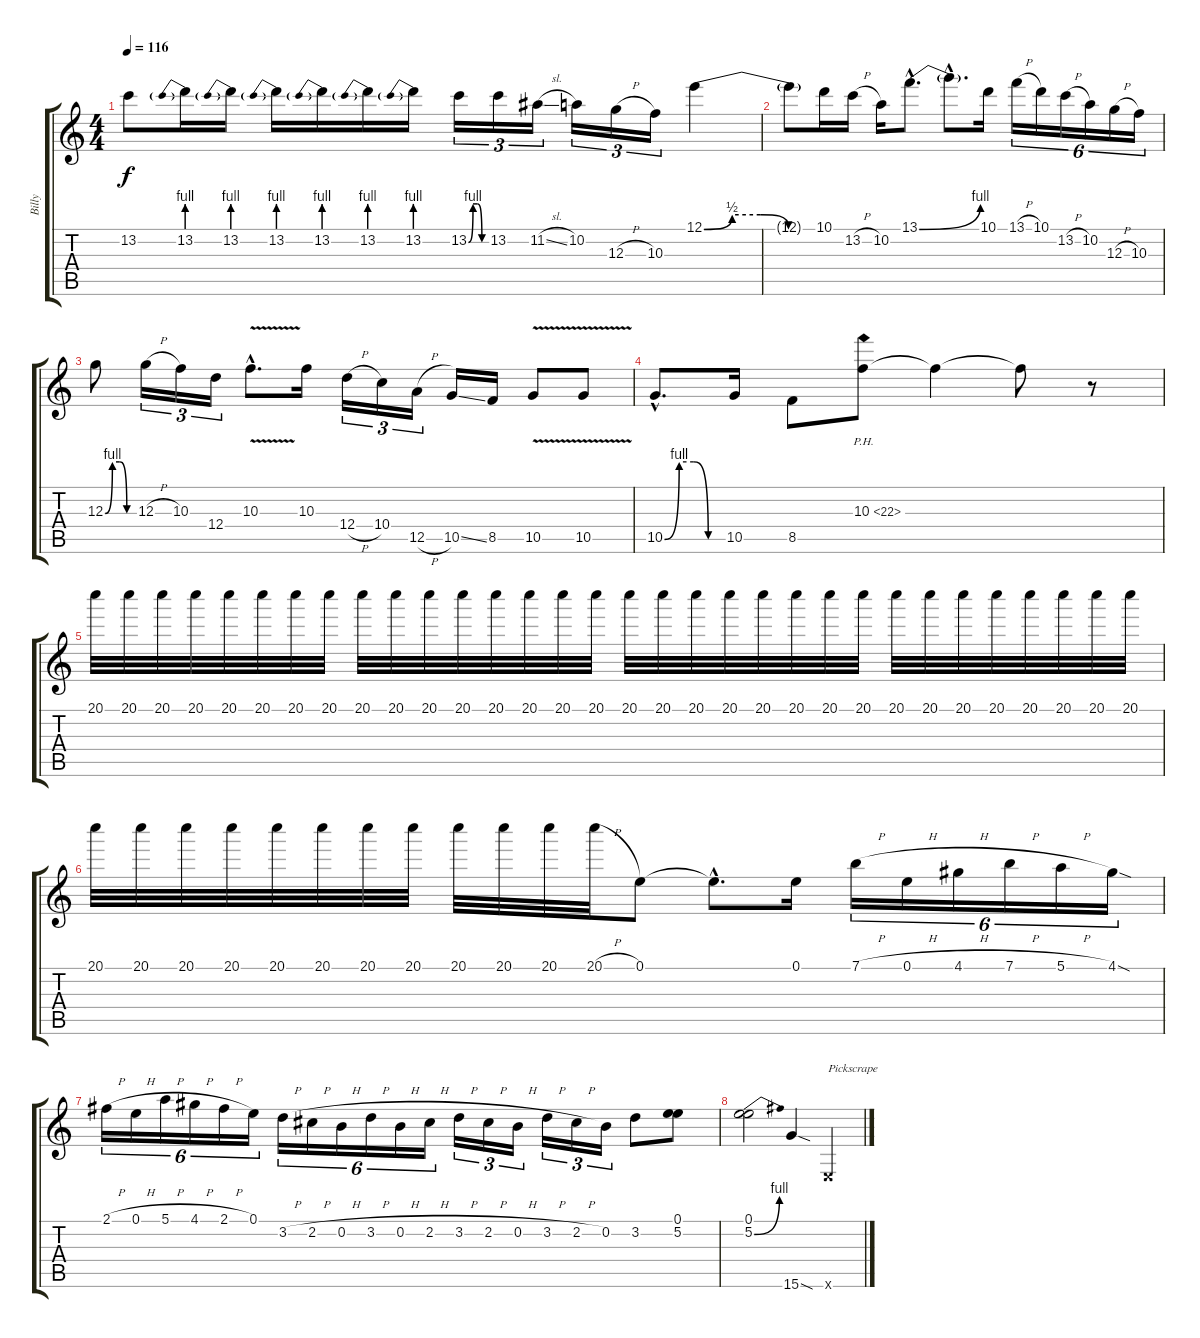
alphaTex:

\track ("Billy" "Billy") {instrument overdrivenguitar}
\staff {score tabs}
\tuning (E4 B3 G3 D3 A2 E2) {hide}
\ts (4 4)
\tempo 116
\clef g2
\ks c
13.2{t}.8{dy f} 13.2{be (prebend 0 4 60 4)}.16 13.2{be (prebend 0 4 60 4)}.16 13.2{be (prebend 0 4 60 4)}.16 13.2{be (prebend 0 4 60 4)}.16 13.2{be (prebend 0 4 60 4)}.16 13.2{be (prebend 0 4 60 4)}.16 13.2{be (custom 0 0 15 4 30 4 45 0 60 0)}.16{tu (3 2)} 13.2.16{tu (3 2)} 11.2{sl}.16{tu (3 2)} 10.2.16{tu (3 2)} 12.3{h}.16{tu (3 2)} 10.3.16{tu (3 2)} 12.1{be (custom 0 0 15 2 30 2 45 0 60 0)}.4 |
12.1{t}.8 10.1.16 13.2{h}.16 10.2.16 13.1{be (bend 0 0 60 4) hac}.8{d} 13.1{hac t}.8{d} 10.1.16 13.1{h}.16{tu (6 4)} 10.1.16{tu (6 4)} 13.2{h}.16{tu (6 4)} 10.2.16{tu (6 4)} 12.3{h}.16{tu (6 4)} 10.3.16{tu (6 4)} |
12.3{be (custom 0 0 15 4 30 4 45 0 60 0)}.8 12.3{h}.16{tu (3 2)} 10.3.16{tu (3 2)} 12.4.16{tu (3 2)} 10.3{v hac}.8{d} 10.3.16 12.4{h}.16{tu (3 2)} 10.4.16{tu (3 2)} 12.5{h}.16{tu (3 2)} 10.5{ss}.16 8.5.16 10.5{v}.8 10.5{v}.8 |
10.5{be (custom 0 0 15 4 30 4 45 0 60 0) hac}.8{d} 10.5.16 8.5.8 10.3{ph 12}.8 10.3{t}.4 10.3{t}.8 r.8 |
20.1.32 20.1.32 20.1.32 20.1.32 20.1.32 20.1.32 20.1.32 20.1.32 20.1.32 20.1.32 20.1.32 20.1.32 20.1.32 20.1.32 20.1.32 20.1.32 20.1.32 20.1.32 20.1.32 20.1.32 20.1.32 20.1.32 20.1.32 20.1.32 20.1.32 20.1.32 20.1.32 20.1.32 20.1.32 20.1.32 20.1.32 20.1.32 |
20.1.32 20.1.32 20.1.32 20.1.32 20.1.32 20.1.32 20.1.32 20.1.32 20.1.32 20.1.32 20.1.32 20.1{h}.32 0.1.8 0.1{hac t}.8{d} 0.1.16 7.1{h}.16{tu (6 4)} 0.1{h}.16{tu (6 4)} 4.1{h}.16{tu (6 4)} 7.1{h}.16{tu (6 4)} 5.1{h}.16{tu (6 4)} 4.1{sod}.16{tu (6 4)} |
2.1{h}.16{tu (6 4)} 0.1{h}.16{tu (6 4)} 5.1{h}.16{tu (6 4)} 4.1{h}.16{tu (6 4)} 2.1{h}.16{tu (6 4)} 0.1.16{tu (6 4)} 3.2{h}.16{tu (6 4)} 2.2{h}.16{tu (6 4)} 0.2{h}.16{tu (6 4)} 3.2{h}.16{tu (6 4)} 0.2{h}.16{tu (6 4)} 2.2{h}.16{tu (6 4)} 3.2{h}.16{tu (3 2)} 2.2{h}.16{tu (3 2)} 0.2{h}.16{tu (3 2)} 3.2{h}.16{tu (3 2)} 2.2{h}.16{tu (3 2)} 0.2.16{tu (3 2)} 3.2.8 (0.1 5.2).8 |
(0.1 5.2{be (bend 0 0 60 4)}).2 15.6{sod}.4 0.6{x}.4{txt "Pickscrape"}
